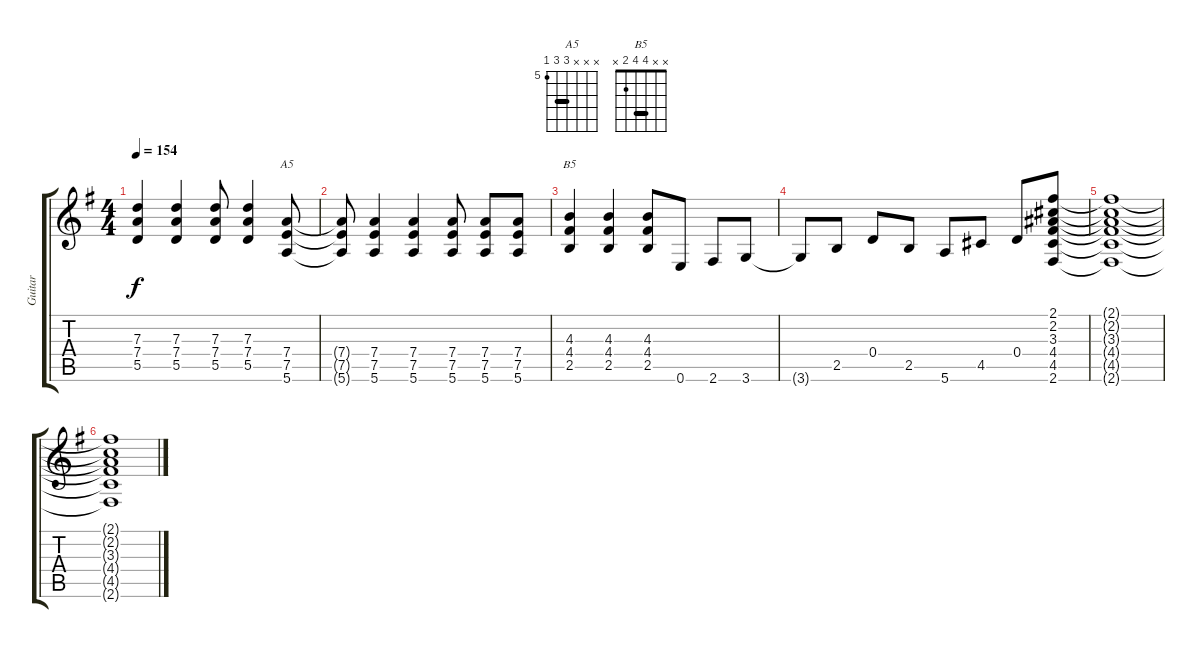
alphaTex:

\track ("Guitar" "Guitar") {instrument overdrivenguitar}
\staff {score tabs}
\tuning (E4 B3 G3 D3 A2 E2) {hide}
\chord ("A5" x x x 7 7 5) {firstfret 5 barre 7}
\chord ("B5" x x 4 4 2 x) {barre 4}
\ts (4 4)
\tempo 154
\clef g2
\ks g
(7.3{t} 7.4{t} 5.5{t}).4{dy f} (7.3 7.4 5.5).4 (7.3 7.4 5.5).8 (7.3 7.4 5.5).4 (7.4 7.5 5.6).8{ch "A5"} |
(7.4{t} 7.5{t} 5.6{t}).8 (7.4 7.5 5.6).4 (7.4 7.5 5.6).4 (7.4 7.5 5.6).8 (7.4 7.5 5.6).8 (7.4 7.5 5.6).8 |
(4.3 4.4 2.5).4{ch "B5"} (4.3 4.4 2.5).4 (4.3 4.4 2.5).8 0.6.8 2.6.8 3.6.8 |
3.6{t}.8 2.5.8 0.4.8 2.5.8 5.6.8 4.5.8 0.4.8 (2.1 2.2 3.3 4.4 4.5 2.6).8 |
(2.1{t} 2.2{t} 3.3{t} 4.4{t} 4.5{t} 2.6{t}).1{volume 4} |
(2.1{t} 2.2{t} 3.3{t} 4.4{t} 4.5{t} 2.6{t}).1
